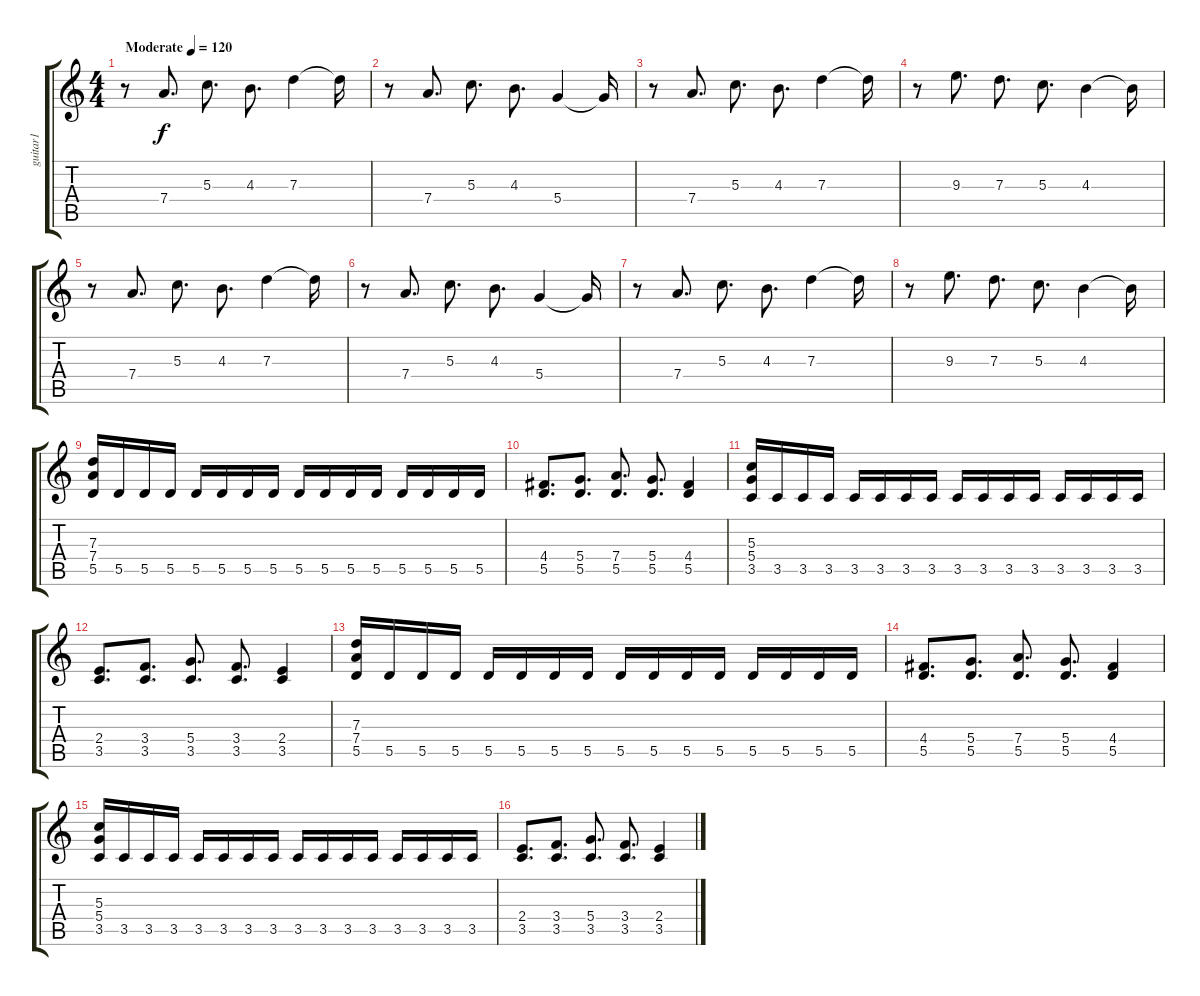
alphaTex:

\track ("guitar1" "guitar1") {instrument distortionguitar}
\staff {score tabs}
\tuning (E4 B3 G3 D3 A2 E2) {hide}
\ts (4 4)
\tempo (120 "Moderate")
\clef g2
\ks c
r.8{dy f instrument distortionguitar} 7.4.8{d} 5.3.8{d} 4.3.8{d} 7.3.4 7.3{t}.16 |
r.8 7.4.8{d} 5.3.8{d} 4.3.8{d} 5.4.4 5.4{t}.16 |
r.8 7.4.8{d} 5.3.8{d} 4.3.8{d} 7.3.4 7.3{t}.16 |
r.8 9.3.8{d} 7.3.8{d} 5.3.8{d} 4.3.4 4.3{t}.16 |
r.8 7.4.8{d} 5.3.8{d} 4.3.8{d} 7.3.4 7.3{t}.16 |
r.8 7.4.8{d} 5.3.8{d} 4.3.8{d} 5.4.4 5.4{t}.16 |
r.8 7.4.8{d} 5.3.8{d} 4.3.8{d} 7.3.4 7.3{t}.16 |
r.8 9.3.8{d} 7.3.8{d} 5.3.8{d} 4.3.4 4.3{t}.16 |
(7.3 7.4 5.5).16 5.5.16 5.5.16 5.5.16 5.5.16 5.5.16 5.5.16 5.5.16 5.5.16 5.5.16 5.5.16 5.5.16 5.5.16 5.5.16 5.5.16 5.5.16 |
(4.4 5.5).8{d} (5.4 5.5).8{d} (7.4 5.5).8{d} (5.4 5.5).8{d} (4.4 5.5).4 |
(5.3 5.4 3.5).16 3.5.16 3.5.16 3.5.16 3.5.16 3.5.16 3.5.16 3.5.16 3.5.16 3.5.16 3.5.16 3.5.16 3.5.16 3.5.16 3.5.16 3.5.16 |
(2.4 3.5).8{d} (3.4 3.5).8{d} (5.4 3.5).8{d} (3.4 3.5).8{d} (2.4 3.5).4 |
(7.3 7.4 5.5).16 5.5.16 5.5.16 5.5.16 5.5.16 5.5.16 5.5.16 5.5.16 5.5.16 5.5.16 5.5.16 5.5.16 5.5.16 5.5.16 5.5.16 5.5.16 |
(4.4 5.5).8{d} (5.4 5.5).8{d} (7.4 5.5).8{d} (5.4 5.5).8{d} (4.4 5.5).4 |
(5.3 5.4 3.5).16 3.5.16 3.5.16 3.5.16 3.5.16 3.5.16 3.5.16 3.5.16 3.5.16 3.5.16 3.5.16 3.5.16 3.5.16 3.5.16 3.5.16 3.5.16 |
(2.4 3.5).8{d} (3.4 3.5).8{d} (5.4 3.5).8{d} (3.4 3.5).8{d} (2.4 3.5).4
